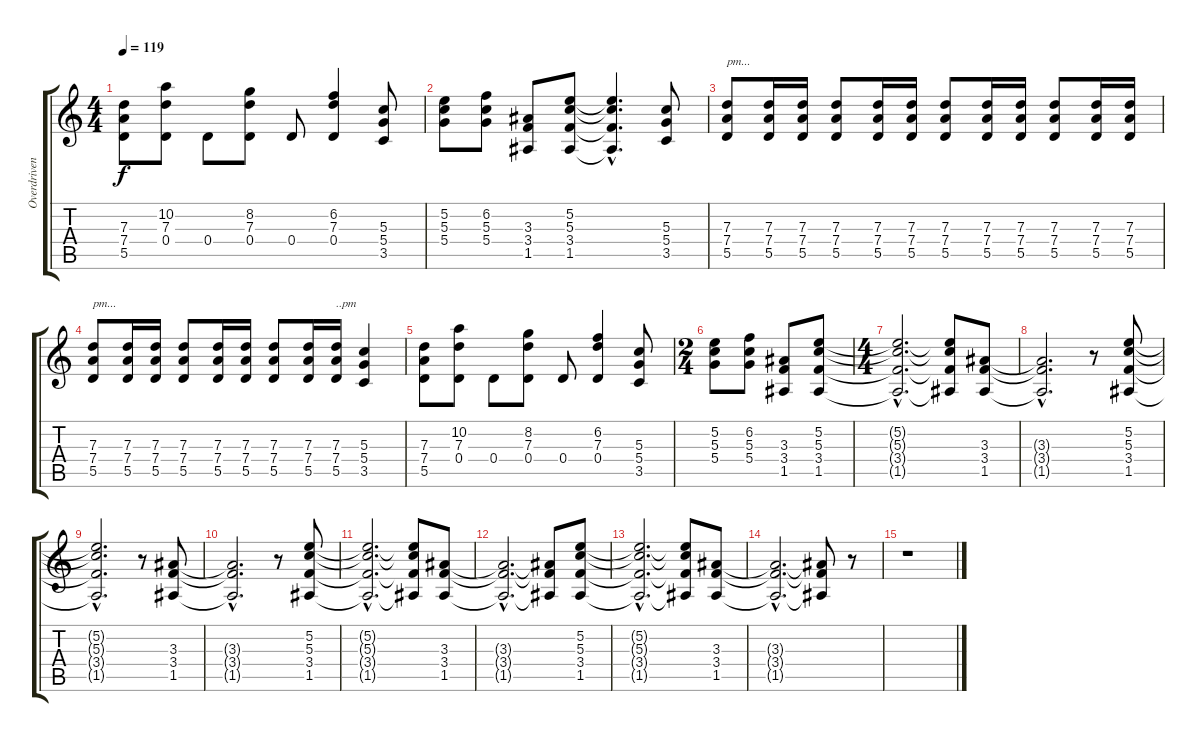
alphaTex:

\track ("Overdriven Guitar 1" "Overdriven") {instrument overdrivenguitar}
\staff {score tabs}
\tuning (E4 B3 G3 D3 A2 E2) {hide}
\ts (4 4)
\tempo 119
\clef g2
\ks c
(7.3 7.4 5.5).8{dy f} (10.2 7.3 0.4).8 0.4.8 (8.2 7.3 0.4).8 0.4.8 (6.2 7.3 0.4).4 (5.3 5.4 3.5).8 |
(5.2 5.3 5.4).8 (6.2 5.3 5.4).8 (3.3 3.4 1.5).8 (5.2 5.3 3.4 1.5).8 (5.2{hac t} 5.3{hac t} 3.4{hac t} 1.5{hac t}).4{d} (5.3 5.4 3.5).8 |
(7.3 7.4 5.5).8{txt "pm..."} (7.3 7.4 5.5).16 (7.3 7.4 5.5).16 (7.3 7.4 5.5).8 (7.3 7.4 5.5).16 (7.3 7.4 5.5).16 (7.3 7.4 5.5).8 (7.3 7.4 5.5).16 (7.3 7.4 5.5).16 (7.3 7.4 5.5).8 (7.3 7.4 5.5).16 (7.3 7.4 5.5).16 |
(7.3 7.4 5.5).8{txt "pm..."} (7.3 7.4 5.5).16 (7.3 7.4 5.5).16 (7.3 7.4 5.5).8 (7.3 7.4 5.5).16 (7.3 7.4 5.5).16 (7.3 7.4 5.5).8 (7.3 7.4 5.5).16 (7.3 7.4 5.5).16{txt "..pm"} (5.3 5.4 3.5).4 |
(7.3 7.4 5.5).8 (10.2 7.3 0.4).8 0.4.8 (8.2 7.3 0.4).8 0.4.8 (6.2 7.3 0.4).4 (5.3 5.4 3.5).8 |
\ts (2 4)
(5.2 5.3 5.4).8 (6.2 5.3 5.4).8 (3.3 3.4 1.5).8 (5.2 5.3 3.4 1.5).8 |
\ts (4 4)
(5.2{hac t} 5.3{hac t} 3.4{hac t} 1.5{hac t}).2{d} (5.2{t} 5.3{t} 3.4{t} 1.5{t}).8 (3.3 3.4 1.5).8 |
(3.3{hac t} 3.4{hac t} 1.5{hac t}).2{d} r.8 (5.2 5.3 3.4 1.5).8 |
(5.2{hac t} 5.3{hac t} 3.4{hac t} 1.5{hac t}).2{d} r.8 (3.3 3.4 1.5).8 |
(3.3{hac t} 3.4{hac t} 1.5{hac t}).2{d} r.8 (5.2 5.3 3.4 1.5).8 |
(5.2{hac t} 5.3{hac t} 3.4{hac t} 1.5{hac t}).2{d} (5.2{t} 5.3{t} 3.4{t} 1.5{t}).8 (3.3 3.4 1.5).8 |
(3.3{hac t} 3.4{hac t} 1.5{hac t}).2{d} (3.3{t} 3.4{t} 1.5{t}).8 (5.2 5.3 3.4 1.5).8 |
(5.2{hac t} 5.3{hac t} 3.4{hac t} 1.5{hac t}).2{d} (5.2{t} 5.3{t} 3.4{t} 1.5{t}).8 (3.3 3.4 1.5).8 |
(3.3{hac t} 3.4{hac t} 1.5{hac t}).2{d} (3.3{t} 3.4{t} 1.5{t}).8 r.8 |
r.1
